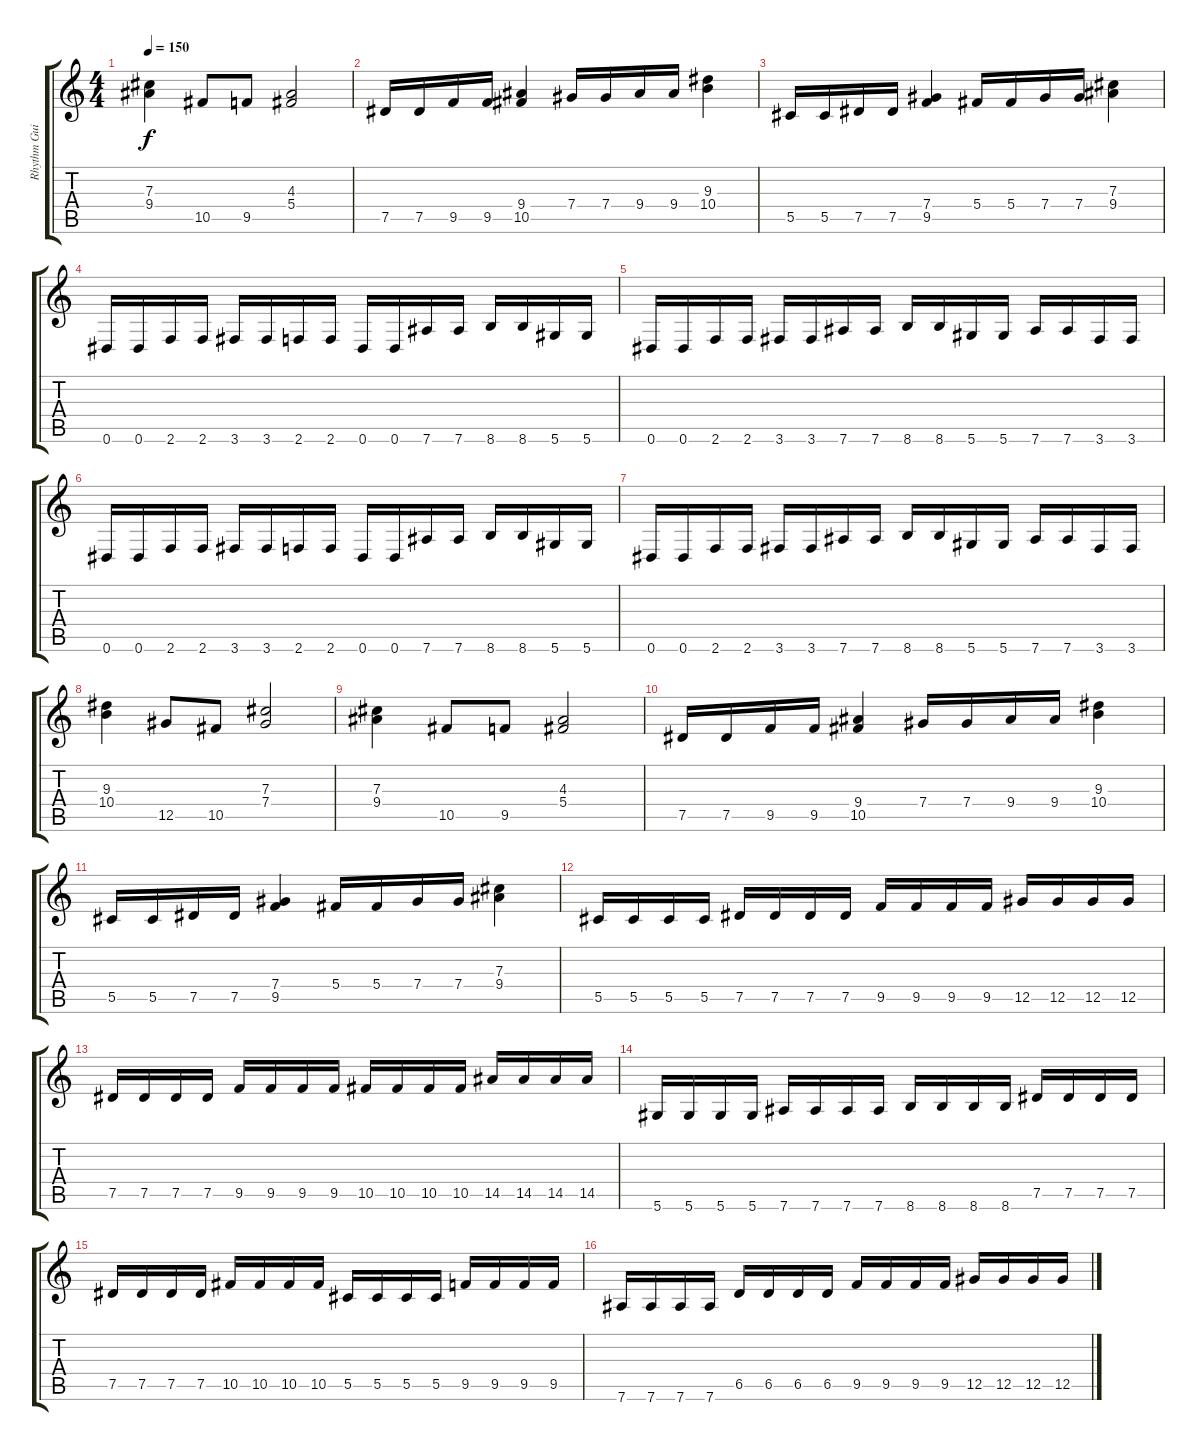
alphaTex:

\track ("Rhythm Guitar II" "Rhythm Gui") {instrument distortionguitar}
\staff {score tabs}
\tuning (Eb4 Bb3 Gb3 Db3 Ab2 Eb2) {hide}
\ts (4 4)
\tempo 150
\clef g2
\ks c
(7.3 9.4).4{dy f} 10.5.8 9.5.8 (4.3 5.4).2 |
7.5.16 7.5.16 9.5.16 9.5.16 (9.4 10.5).4 7.4.16 7.4.16 9.4.16 9.4.16 (9.3 10.4).4 |
5.5.16 5.5.16 7.5.16 7.5.16 (7.4 9.5).4 5.4.16 5.4.16 7.4.16 7.4.16 (7.3 9.4).4 |
0.6.16 0.6.16 2.6.16 2.6.16 3.6.16 3.6.16 2.6.16 2.6.16 0.6.16 0.6.16 7.6.16 7.6.16 8.6.16 8.6.16 5.6.16 5.6.16 |
0.6.16 0.6.16 2.6.16 2.6.16 3.6.16 3.6.16 7.6.16 7.6.16 8.6.16 8.6.16 5.6.16 5.6.16 7.6.16 7.6.16 3.6.16 3.6.16 |
0.6.16 0.6.16 2.6.16 2.6.16 3.6.16 3.6.16 2.6.16 2.6.16 0.6.16 0.6.16 7.6.16 7.6.16 8.6.16 8.6.16 5.6.16 5.6.16 |
0.6.16 0.6.16 2.6.16 2.6.16 3.6.16 3.6.16 7.6.16 7.6.16 8.6.16 8.6.16 5.6.16 5.6.16 7.6.16 7.6.16 3.6.16 3.6.16 |
(9.3 10.4).4 12.5.8 10.5.8 (7.3 7.4).2 |
(7.3 9.4).4 10.5.8 9.5.8 (4.3 5.4).2 |
7.5.16 7.5.16 9.5.16 9.5.16 (9.4 10.5).4 7.4.16 7.4.16 9.4.16 9.4.16 (9.3 10.4).4 |
5.5.16 5.5.16 7.5.16 7.5.16 (7.4 9.5).4 5.4.16 5.4.16 7.4.16 7.4.16 (7.3 9.4).4 |
5.5.16 5.5.16 5.5.16 5.5.16 7.5.16 7.5.16 7.5.16 7.5.16 9.5.16 9.5.16 9.5.16 9.5.16 12.5.16 12.5.16 12.5.16 12.5.16 |
7.5.16 7.5.16 7.5.16 7.5.16 9.5.16 9.5.16 9.5.16 9.5.16 10.5.16 10.5.16 10.5.16 10.5.16 14.5.16 14.5.16 14.5.16 14.5.16 |
5.6.16 5.6.16 5.6.16 5.6.16 7.6.16 7.6.16 7.6.16 7.6.16 8.6.16 8.6.16 8.6.16 8.6.16 7.5.16 7.5.16 7.5.16 7.5.16 |
7.5.16 7.5.16 7.5.16 7.5.16 10.5.16 10.5.16 10.5.16 10.5.16 5.5.16 5.5.16 5.5.16 5.5.16 9.5.16 9.5.16 9.5.16 9.5.16 |
7.6.16 7.6.16 7.6.16 7.6.16 6.5.16 6.5.16 6.5.16 6.5.16 9.5.16 9.5.16 9.5.16 9.5.16 12.5.16 12.5.16 12.5.16 12.5.16
